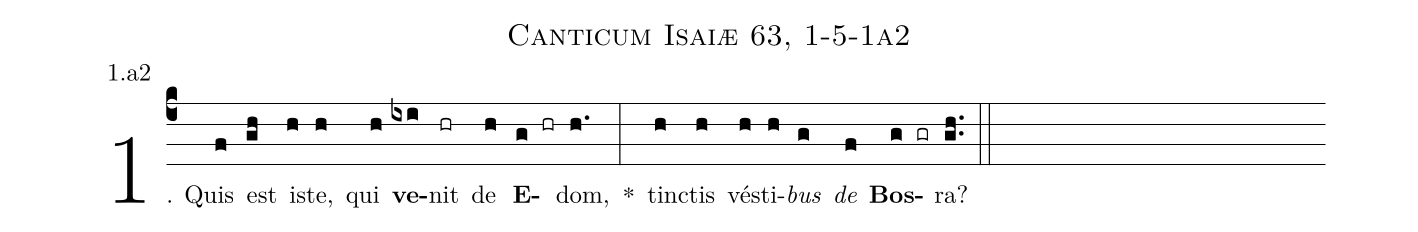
name: Canticum Isaiæ 63, 1-5-1a2;
annotation: 1.a2;
%%
(c4)1. Quis(f) est(gh) is(h)te,(h) qui(h) <b>ve</b>(ixi)nit(hr) de(h) <b>E</b>(g hr)dom,(h.) *(:) tinc(h)tis(h) vés(h)ti(h)<i>bus</i>(g) <i>de</i>(f) <b>Bos</b>(g gr)ra?(gh..) (::)
